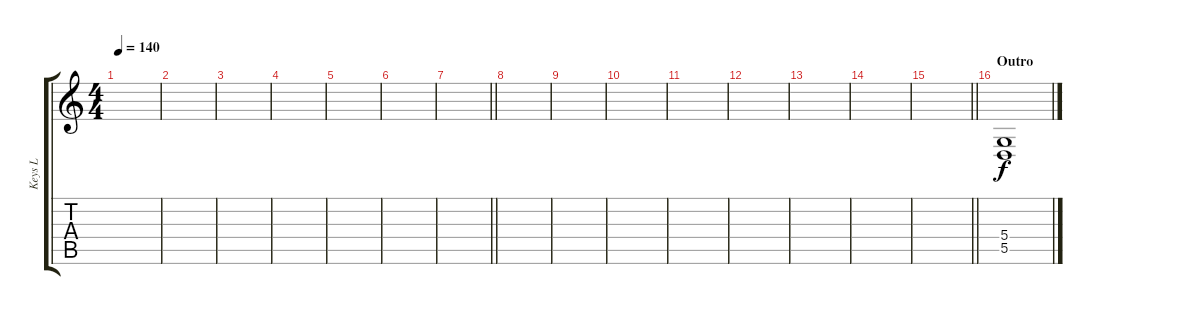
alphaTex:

\track ("Keys L" "Keys L") {instrument electricpiano1}
\staff {score tabs}
\tuning (E4 B3 G3 D3 A2 E2) {hide}
\ts (4 4)
\tempo 140
\clef g2
\ks c
|
|
|
|
|
|
\barLineRight lightlight
|
|
|
|
|
|
|
|
\barLineRight lightlight
|
\section ("" "Outro")
(5.4 5.5).1
